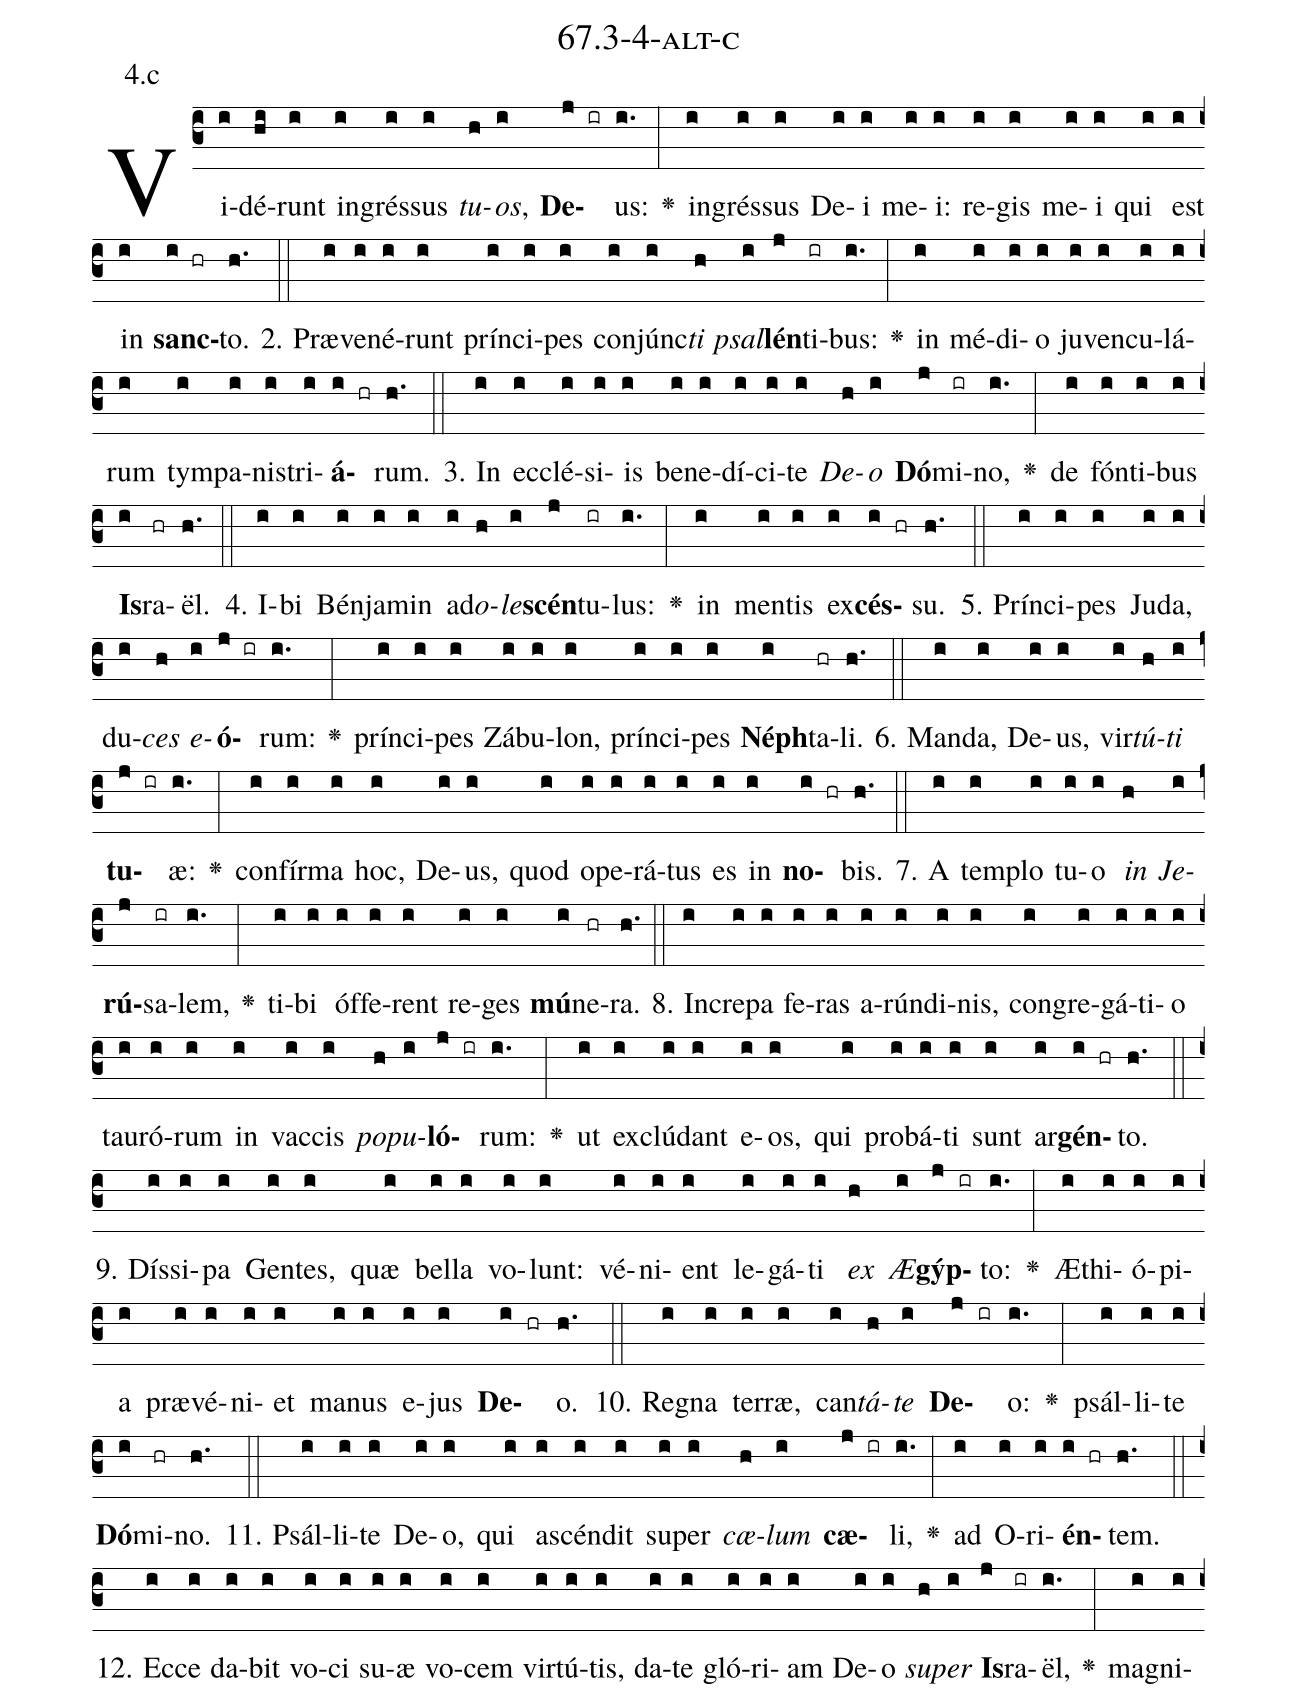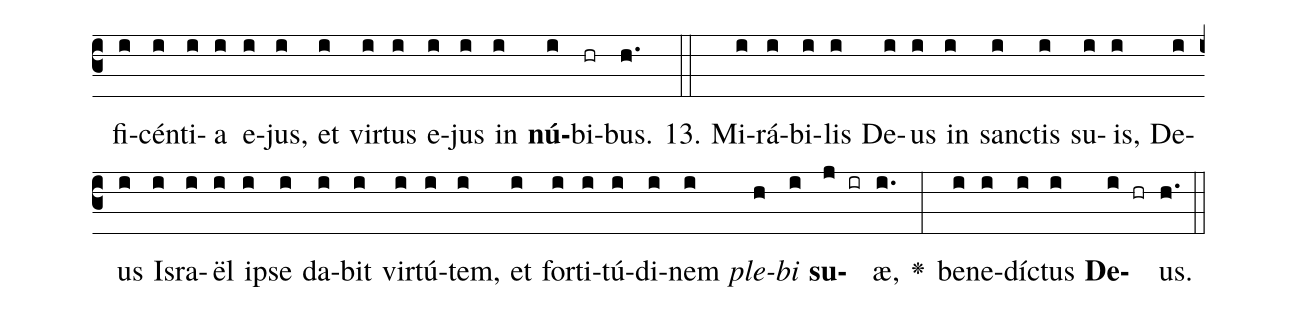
name: 67.3-4-alt-c;
annotation: 4.c;
%%
(c3)Vi(i)dé(hi)runt(i) in(i)grés(i)sus(i) <i>tu</i>(h)<i>os</i>,(i) <b>De</b>(j ir)us:(i.) <v>\greheightstar</v>(:) in(i)grés(i)sus(i) De(i)i(i) me(i)i:(i) re(i)gis(i) me(i)i(i) qui(i) est(i) in(i) <b>sanc</b>(i hr)to.(h.) (::)
2. Præ(i)ve(i)né(i)runt(i) prín(i)ci(i)pes(i) con(i)júnc(i)<i>ti</i>(h) <i>psal</i>(i)<b>lén</b>(j)ti(ir)bus:(i.) <v>\greheightstar</v>(:) in(i) mé(i)di(i)o(i) ju(i)ven(i)cu(i)lá(i)rum(i) tym(i)pa(i)nis(i)tri(i)<b>á</b>(i hr)rum.(h.) (::)
3. In(i) ec(i)clé(i)si(i)is(i) be(i)ne(i)dí(i)ci(i)te(i) <i>De</i>(h)<i>o</i>(i) <b>Dó</b>(j)mi(ir)no,(i.) <v>\greheightstar</v>(:) de(i) fón(i)ti(i)bus(i) <b>Is</b>(i)ra(hr)ël.(h.) (::)
4. I(i)bi(i) Bén(i)ja(i)min(i) ad(i)<i>o</i>(h)<i>le</i>(i)<b>scén</b>(j)tu(ir)lus:(i.) <v>\greheightstar</v>(:) in(i) men(i)tis(i) ex(i)<b>cés</b>(i hr)su.(h.) (::)
5. Prín(i)ci(i)pes(i) Ju(i)da,(i) du(i)<i>ces</i>(h) <i>e</i>(i)<b>ó</b>(j ir)rum:(i.) <v>\greheightstar</v>(:) prín(i)ci(i)pes(i) Zá(i)bu(i)lon,(i) prín(i)ci(i)pes(i) <b>Néph</b>(i)ta(hr)li.(h.) (::)
6. Man(i)da,(i) De(i)us,(i) vir(i)<i>tú</i>(h)<i>ti</i>(i) <b>tu</b>(j ir)æ:(i.) <v>\greheightstar</v>(:) con(i)fír(i)ma(i) hoc,(i) De(i)us,(i) quod(i) o(i)pe(i)rá(i)tus(i) es(i) in(i) <b>no</b>(i hr)bis.(h.) (::)
7. A(i) tem(i)plo(i) tu(i)o(i) <i>in</i>(h) <i>Je</i>(i)<b>rú</b>(j)sa(ir)lem,(i.) <v>\greheightstar</v>(:) ti(i)bi(i) óf(i)fe(i)rent(i) re(i)ges(i) <b>mú</b>(i)ne(hr)ra.(h.) (::)
8. In(i)cre(i)pa(i) fe(i)ras(i) a(i)rún(i)di(i)nis,(i) con(i)gre(i)gá(i)ti(i)o(i) tau(i)ró(i)rum(i) in(i) vac(i)cis(i) <i>po</i>(h)<i>pu</i>(i)<b>ló</b>(j ir)rum:(i.) <v>\greheightstar</v>(:) ut(i) ex(i)clú(i)dant(i) e(i)os,(i) qui(i) pro(i)bá(i)ti(i) sunt(i) ar(i)<b>gén</b>(i hr)to.(h.) (::)
9. Dís(i)si(i)pa(i) Gen(i)tes,(i) quæ(i) bel(i)la(i) vo(i)lunt:(i) vé(i)ni(i)ent(i) le(i)gá(i)ti(i) <i>ex</i>(h) <i>Æ</i>(i)<b>gýp</b>(j ir)to:(i.) <v>\greheightstar</v>(:) Æ(i)thi(i)ó(i)pi(i)a(i) præ(i)vé(i)ni(i)et(i) ma(i)nus(i) e(i)jus(i) <b>De</b>(i hr)o.(h.) (::)
10. Re(i)gna(i) ter(i)ræ,(i) can(i)<i>tá</i>(h)<i>te</i>(i) <b>De</b>(j ir)o:(i.) <v>\greheightstar</v>(:) psál(i)li(i)te(i) <b>Dó</b>(i)mi(hr)no.(h.) (::)
11. Psál(i)li(i)te(i) De(i)o,(i) qui(i) a(i)scén(i)dit(i) su(i)per(i) <i>cæ</i>(h)<i>lum</i>(i) <b>cæ</b>(j ir)li,(i.) <v>\greheightstar</v>(:) ad(i) O(i)ri(i)<b>én</b>(i hr)tem.(h.) (::)
12. Ec(i)ce(i) da(i)bit(i) vo(i)ci(i) su(i)æ(i) vo(i)cem(i) vir(i)tú(i)tis,(i) da(i)te(i) gló(i)ri(i)am(i) De(i)o(i) <i>su</i>(h)<i>per</i>(i) <b>Is</b>(j)ra(ir)ël,(i.) <v>\greheightstar</v>(:) ma(i)gni(i)fi(i)cén(i)ti(i)a(i) e(i)jus,(i) et(i) vir(i)tus(i) e(i)jus(i) in(i) <b>nú</b>(i)bi(hr)bus.(h.) (::)
13. Mi(i)rá(i)bi(i)lis(i) De(i)us(i) in(i) sanc(i)tis(i) su(i)is,(i) De(i)us(i) Is(i)ra(i)ël(i) ip(i)se(i) da(i)bit(i) vir(i)tú(i)tem,(i) et(i) for(i)ti(i)tú(i)di(i)nem(i) <i>ple</i>(h)<i>bi</i>(i) <b>su</b>(j ir)æ,(i.) <v>\greheightstar</v>(:) be(i)ne(i)díc(i)tus(i) <b>De</b>(i hr)us.(h.) (::)
